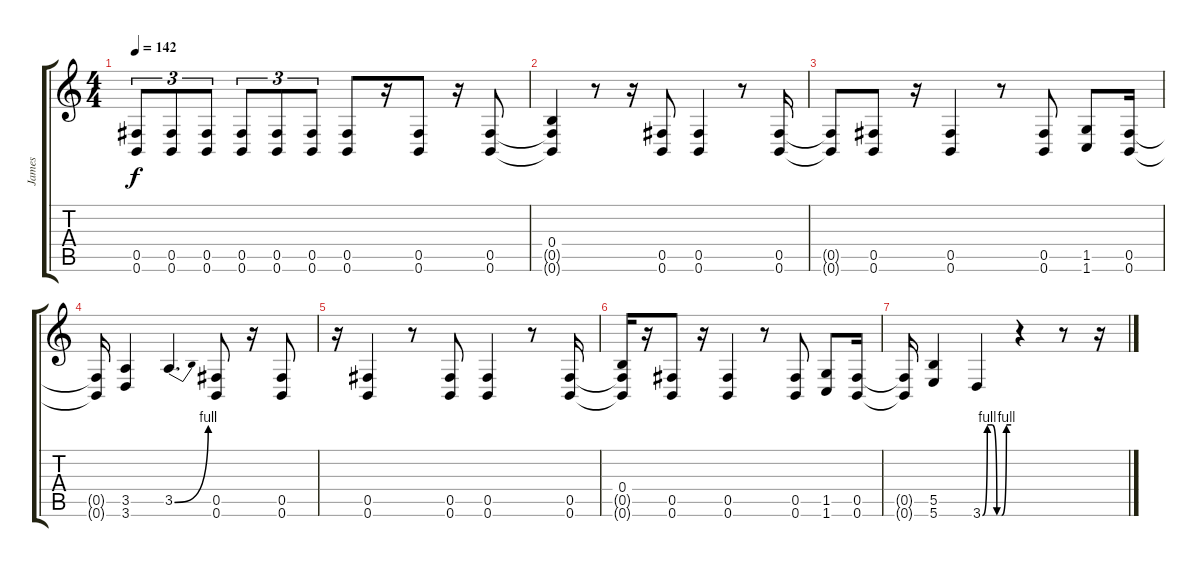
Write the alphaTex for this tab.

\track ("James" "James") {instrument distortionguitar}
\staff {score tabs}
\tuning (C4 Ab3 E3 B2 Gb2 B1) {hide}
\ts (4 4)
\tempo 142
\clef g2
\ks c
(0.5 0.6).8{tu (3 2) dy f} (0.5 0.6).8{tu (3 2)} (0.5 0.6).8{tu (3 2)} (0.5 0.6).8{tu (3 2)} (0.5 0.6).8{tu (3 2)} (0.5 0.6).8{tu (3 2)} (0.5 0.6).8 r.16 (0.5 0.6).8 r.16 (0.5 0.6).8 |
(0.4 0.5{t} 0.6{t}).4 r.8 r.16 (0.5 0.6).8 (0.5 0.6).4 r.8 (0.5 0.6).16 |
(0.5{t} 0.6{t}).8 (0.5 0.6).8 r.16 (0.5 0.6).4 r.8 (0.5 0.6).8 (1.5 1.6).8 (0.5 0.6).16 |
(0.5{t} 0.6{t}).16 (3.5 3.6).4 3.5{be (bend 0 0 60 4)}.4{d} (0.5 0.6).8 r.16 (0.5 0.6).8 |
r.16 (0.5 0.6).4 r.8 (0.5 0.6).8 (0.5 0.6).4 r.8 (0.5 0.6).16 |
(0.4 0.5{t} 0.6{t}).16 r.16 (0.5 0.6).8 r.16 (0.5 0.6).4 r.8 (0.5 0.6).8 (1.5 1.6).8 (0.5 0.6).16 |
(0.5{t} 0.6{t}).16 (5.5 5.6).4 3.6{be (custom 0 0 10 4 20 4 30 0 40 0 50 4 60 4)}.4 r.4 r.8 r.16
